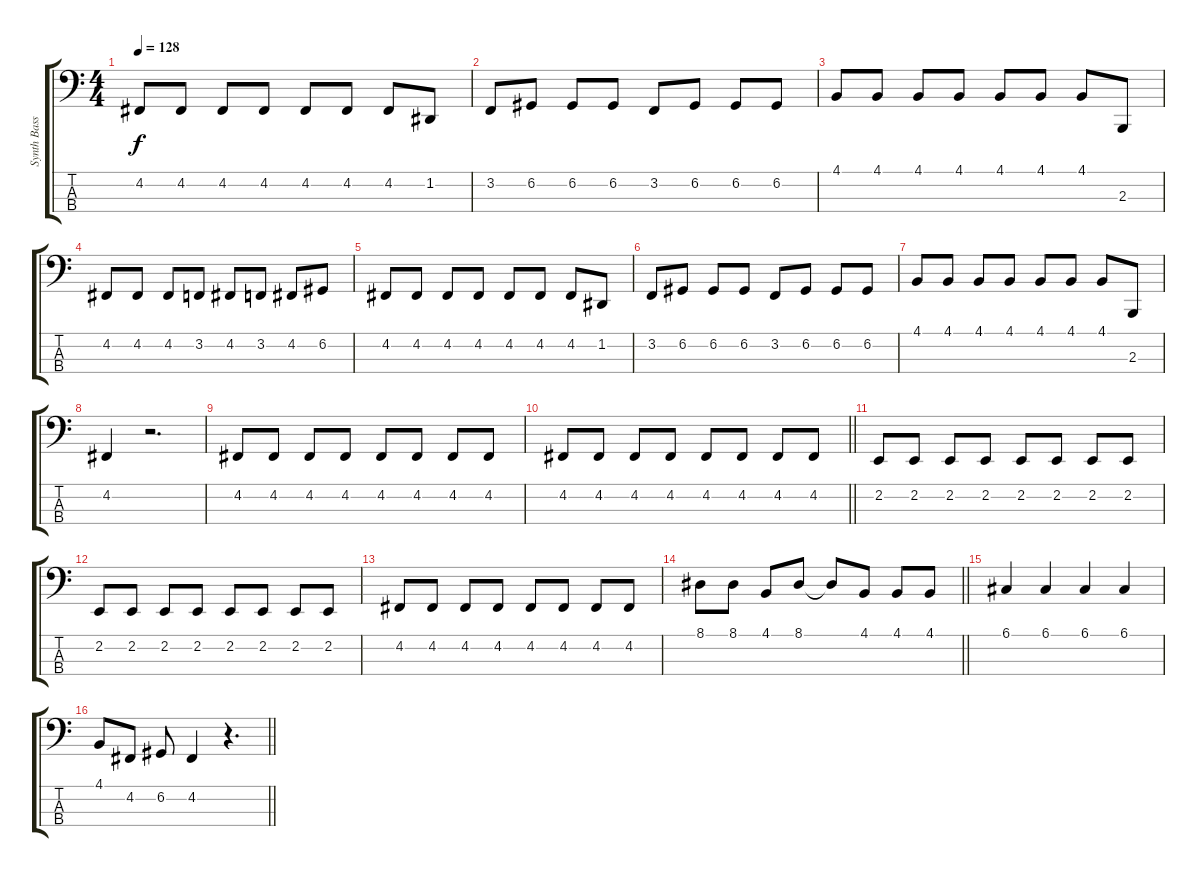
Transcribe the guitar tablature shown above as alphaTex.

\track ("Synth Bass" "Synth Bass") {instrument lead2sawtooth}
\staff {score tabs}
\tuning (G2 D2 A1 E1) {hide}
\ts (4 4)
\tempo 128
\clef f4
\ks c
4.2.8{dy f} 4.2.8 4.2.8 4.2.8 4.2.8 4.2.8 4.2.8 1.2.8 |
3.2.8 6.2.8 6.2.8 6.2.8 3.2.8 6.2.8 6.2.8 6.2.8 |
4.1.8 4.1.8 4.1.8 4.1.8 4.1.8 4.1.8 4.1.8 2.3.8 |
4.2.8 4.2.8 4.2.8 3.2.8 4.2.8 3.2.8 4.2.8 6.2.8 |
4.2.8 4.2.8 4.2.8 4.2.8 4.2.8 4.2.8 4.2.8 1.2.8 |
3.2.8 6.2.8 6.2.8 6.2.8 3.2.8 6.2.8 6.2.8 6.2.8 |
4.1.8 4.1.8 4.1.8 4.1.8 4.1.8 4.1.8 4.1.8 2.3.8 |
4.2.4 r.2{d} |
4.2.8 4.2.8 4.2.8 4.2.8 4.2.8 4.2.8 4.2.8 4.2.8 |
\barLineRight lightlight
4.2.8 4.2.8 4.2.8 4.2.8 4.2.8 4.2.8 4.2.8 4.2.8 |
2.2.8 2.2.8 2.2.8 2.2.8 2.2.8 2.2.8 2.2.8 2.2.8 |
2.2.8 2.2.8 2.2.8 2.2.8 2.2.8 2.2.8 2.2.8 2.2.8 |
4.2.8 4.2.8 4.2.8 4.2.8 4.2.8 4.2.8 4.2.8 4.2.8 |
\barLineRight lightlight
8.1.8 8.1.8 4.1.8 8.1.8 8.1{t}.8 4.1.8 4.1.8 4.1.8 |
6.1.4 6.1.4 6.1.4 6.1.4 |
\barLineRight lightlight
4.1.8 4.2.8 6.2.8 4.2.4 r.4{d}
